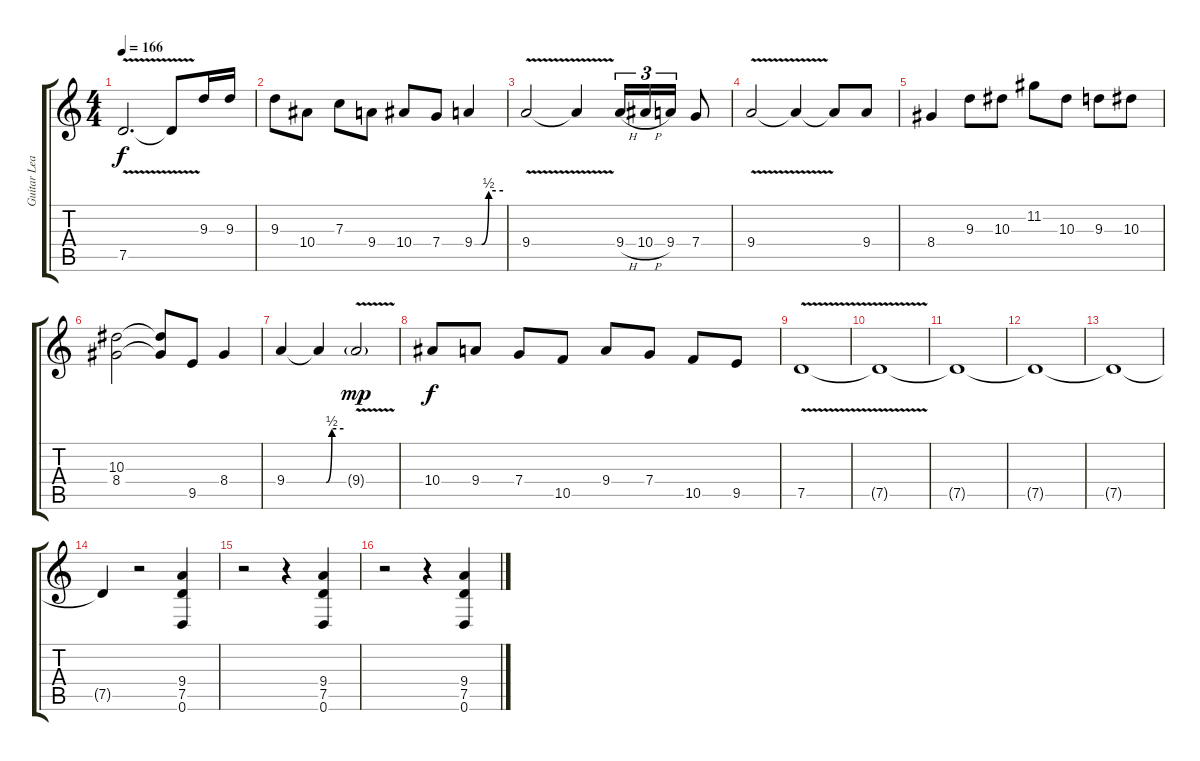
\track ("Guitar Lead" "Guitar Lea") {instrument overdrivenguitar}
\staff {score tabs}
\tuning (D4 A3 F3 C3 G2 D2) {hide}
\ts (4 4)
\tempo 166
\clef g2
\ks c
7.5{v}.2{d dy f} 7.5{t}.8 9.3.16 9.3.16 |
9.3.8 10.4.8 7.3.8 9.4.8 10.4.8 7.4.8 9.4{be (custom 0 0 15 0 30 2 60 2)}.4 |
9.4{v}.2 9.4{t}.4 9.4{h}.16{tu (3 2)} 10.4{h}.16{tu (3 2)} 9.4.16{tu (3 2)} 7.4.8 |
9.4{v}.2 9.4{t}.4 9.4{t}.8 9.4.8 |
8.4.4 9.3.8 10.3.8 11.2.8 10.3.8 9.3.8 10.3.8 |
(10.3 8.4).2 (10.3{t} 8.4{t}).8 9.5.8 8.4.4 |
9.4.4 9.4{be (custom 0 0 15 0 30 2 60 2) t}.4 9.4{v g}.2{dy mp} |
10.4.8{dy f} 9.4.8 7.4.8 10.5.8 9.4.8 7.4.8 10.5.8 9.5.8 |
7.5{v}.1 |
7.5{t}.1 |
7.5{t}.1 |
7.5{t}.1 |
7.5{t}.1 |
7.5{t}.4 r.2 (9.4 7.5 0.6).4 |
r.2 r.4 (9.4 7.5 0.6).4 |
r.2 r.4 (9.4 7.5 0.6).4
